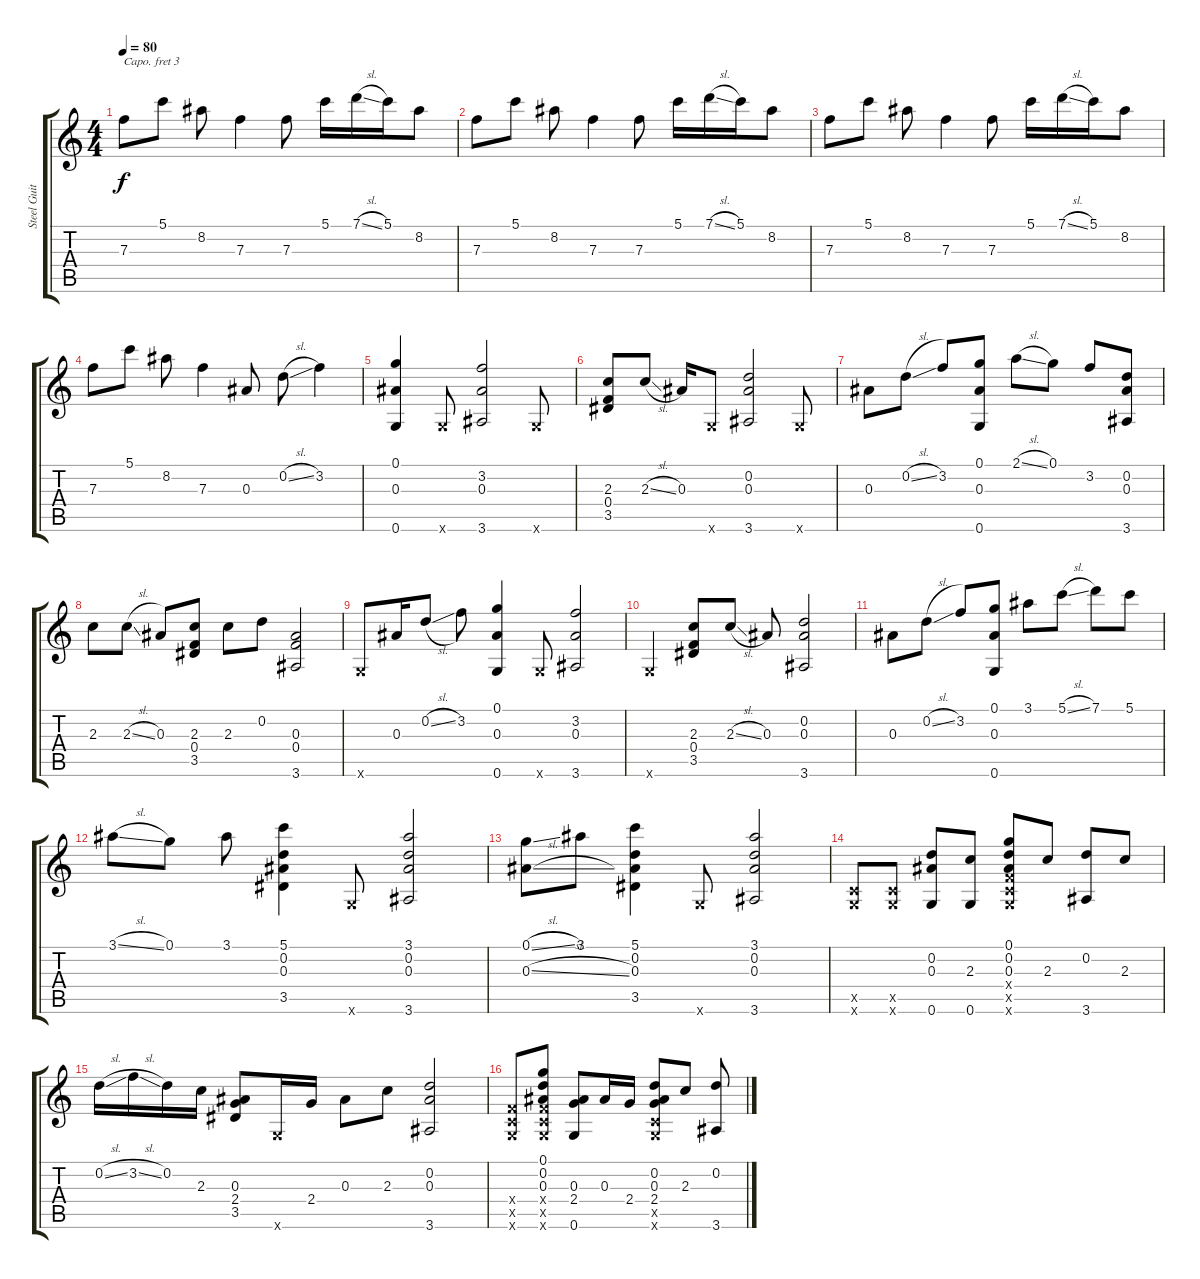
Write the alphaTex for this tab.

\track ("Steel Guitar" "Steel Guit") {instrument acousticguitarsteel}
\staff {score tabs}
\capo 3
\tuning (E4 B3 G3 D3 A2 E2) {hide}
\ts (4 4)
\tempo 80
\clef g2
\ks c
7.3.8{dy f instrument acousticguitarsteel} 5.1.8 8.2.8 7.3.4 7.3.8 5.1.16 7.1{sl}.16 5.1.16 8.2.8 |
7.3.8 5.1.8 8.2.8 7.3.4 7.3.8 5.1.16 7.1{sl}.16 5.1.16 8.2.8 |
7.3.8 5.1.8 8.2.8 7.3.4 7.3.8 5.1.16 7.1{sl}.16 5.1.16 8.2.8 |
7.3.8 5.1.8 8.2.8 7.3.4 0.3.8 0.2{sl}.8 3.2.4 |
(0.1 0.3 0.6).4 0.6{x}.8 (3.2 0.3 3.6).2 0.6{x}.8 |
(2.3 0.4 3.5).8 2.3{sl}.8 0.3.16 0.6{x}.8 (0.2 0.3 3.6).2 0.6{x}.8 |
0.3.8 0.2{sl}.8 3.2.8 (0.1 0.3 0.6).8 2.1{sl}.8 0.1.8 3.2.8 (0.2 0.3 3.6).8 |
2.3.8 2.3{sl}.8 0.3.8 (2.3 0.4 3.5).8 2.3.8 0.2.8 (0.3 0.4 3.6).2 |
0.6{x}.8 0.3.16 0.2{sl}.8 3.2.8 (0.1 0.3 0.6).4 0.6{x}.8 (3.2 0.3 3.6).2 |
0.6{x}.4 (2.3 0.4 3.5).8 2.3{sl}.8 0.3.8 (0.2 0.3 3.6).2 |
0.3.8 0.2{sl}.8 3.2.8 (0.1 0.3 0.6).8 3.1.8 5.1{sl}.8 7.1.8 5.1.8 |
3.1{sl}.8 0.1.8 3.1.8 (5.1 0.2 0.3 3.5).4 0.6{x}.8 (3.1 0.2 0.3 3.6).2 |
(0.1{sl} 0.3{sl}).8 3.1.8 (5.1 0.2 0.3 3.5).4 0.6{x}.8 (3.1 0.2 0.3 3.6).2 |
(0.5{x} 0.6{x}).8 (0.5{x} 0.6{x}).8 (0.2 0.3 0.6).8 (2.3 0.6).8 (0.1 0.2 0.3 0.4{x} 0.5{x} 0.6{x}).8 2.3.8 (0.2 3.6).8 2.3.8 |
0.2{sl}.16 3.2{sl}.16 0.2.16 2.3.16 (0.3 2.4 3.5).8 0.6{x}.16 2.4.16 0.3.8 2.3.8 (0.2 0.3 3.6).2 |
(0.4{x} 0.5{x} 0.6{x}).8 (0.1 0.2 0.3 0.4{x} 0.5{x} 0.6{x}).8 (0.3 2.4 0.6).8 0.3.16 2.4.16 (0.2 0.3 2.4 0.5{x} 0.6{x}).8 2.3.8 (0.2 3.6).8
